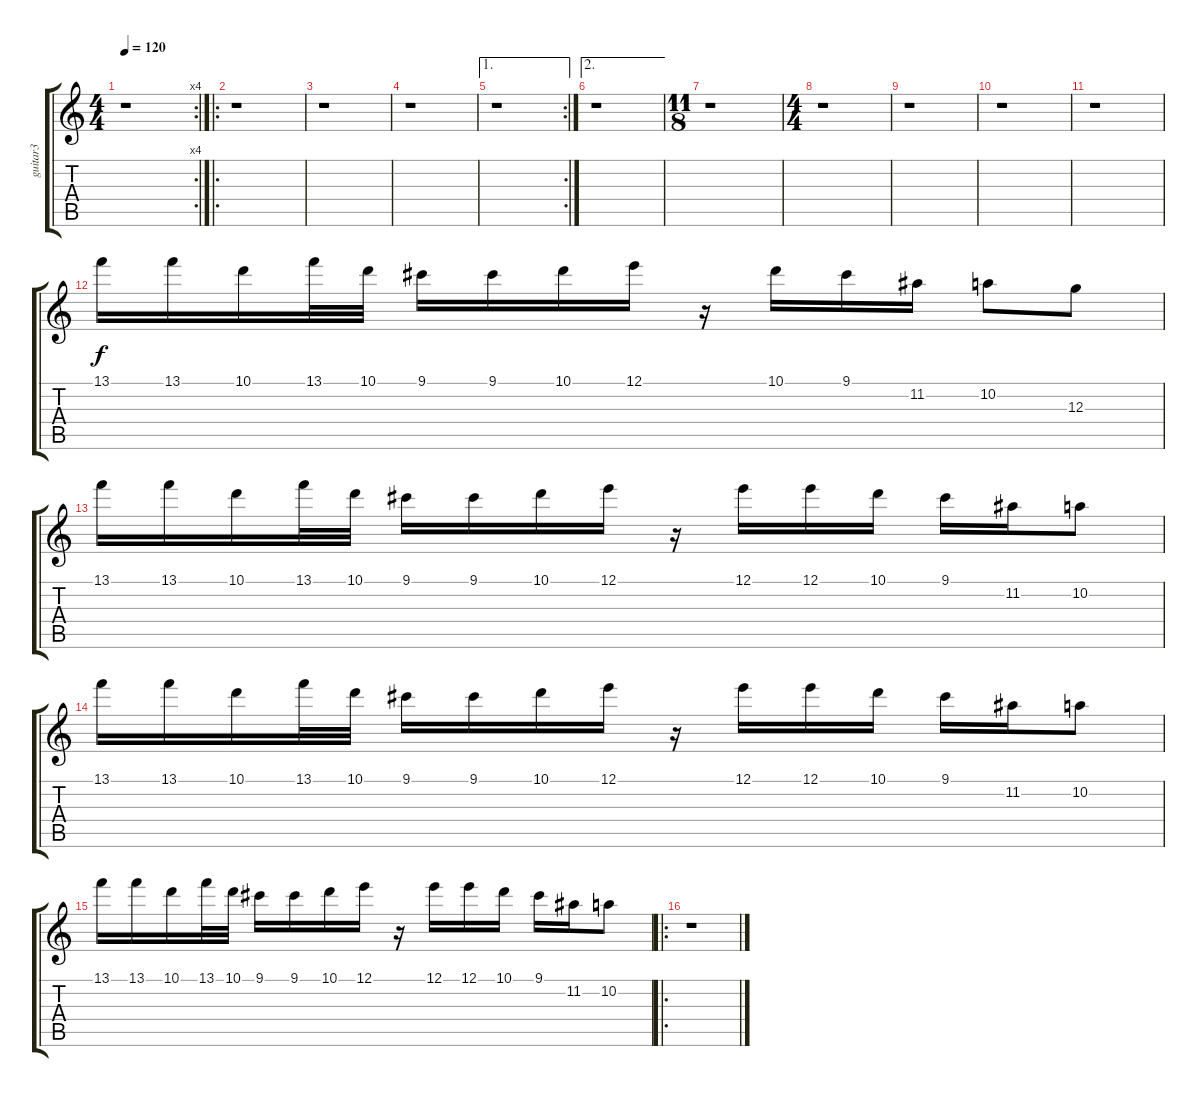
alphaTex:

\track ("guitar3" "guitar3") {instrument overdrivenguitar}
\staff {score tabs}
\tuning (E4 B3 G3 D3 A2 E2) {hide}
\rc 4
\ts (4 4)
\tempo 120
\clef g2
\ks c
r.1{dy f instrument overdrivenguitar} |
\ro
r.1 |
r.1 |
r.1 |
\ae 1
\rc 2
r.1 |
\ae 2
r.1 |
\ts (11 8)
r.1 |
\ts (4 4)
r.1 |
r.1 |
r.1 |
r.1 |
13.1.16 13.1.16 10.1.16 13.1.32 10.1.32 9.1.16 9.1.16 10.1.16 12.1.16 r.16 10.1.16 9.1.16 11.2.16 10.2.8 12.3.8 |
13.1.16 13.1.16 10.1.16 13.1.32 10.1.32 9.1.16 9.1.16 10.1.16 12.1.16 r.16 12.1.16 12.1.16 10.1.16 9.1.16 11.2.16 10.2.8 |
13.1.16 13.1.16 10.1.16 13.1.32 10.1.32 9.1.16 9.1.16 10.1.16 12.1.16 r.16 12.1.16 12.1.16 10.1.16 9.1.16 11.2.16 10.2.8 |
13.1.16 13.1.16 10.1.16 13.1.32 10.1.32 9.1.16 9.1.16 10.1.16 12.1.16 r.16 12.1.16 12.1.16 10.1.16 9.1.16 11.2.16 10.2.8 |
\ro
r.1
